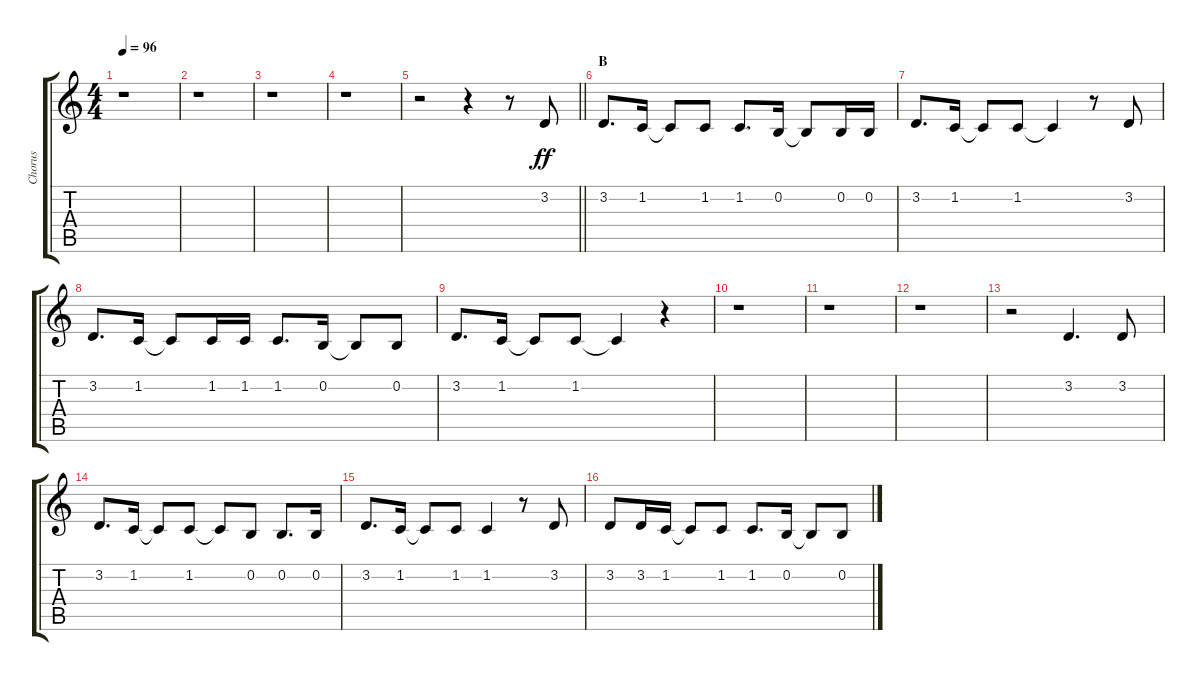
\track ("Chorus" "Chorus") {instrument voiceoohs}
\staff {score tabs}
\tuning (E4 B3 G3 D3 A2 E2) {hide}
\ts (4 4)
\tempo 96
\clef g2
\ks c
r.1{dy ff} |
r.1 |
r.1 |
r.1 |
\barLineRight lightlight
r.2 r.4 r.8 3.2.8 |
\section ("" "B")
3.2.8{d} 1.2.16 1.2{t}.8 1.2.8 1.2.8{d} 0.2.16 0.2{t}.8 0.2.16 0.2.16 |
3.2.8{d} 1.2.16 1.2{t}.8 1.2.8 1.2{t}.4 r.8 3.2.8 |
3.2.8{d} 1.2.16 1.2{t}.8 1.2.16 1.2.16 1.2.8{d} 0.2.16 0.2{t}.8 0.2.8 |
3.2.8{d} 1.2.16 1.2{t}.8 1.2.8 1.2{t}.4 r.4 |
r.1 |
r.1 |
r.1 |
r.2 3.2.4{d} 3.2.8 |
3.2.8{d} 1.2.16 1.2{t}.8 1.2.8 1.2{t}.8 0.2.8 0.2.8{d} 0.2.16 |
3.2.8{d} 1.2.16 1.2{t}.8 1.2.8 1.2.4 r.8 3.2.8 |
3.2.8 3.2.16 1.2.16 1.2{t}.8 1.2.8 1.2.8{d} 0.2.16 0.2{t}.8 0.2.8
